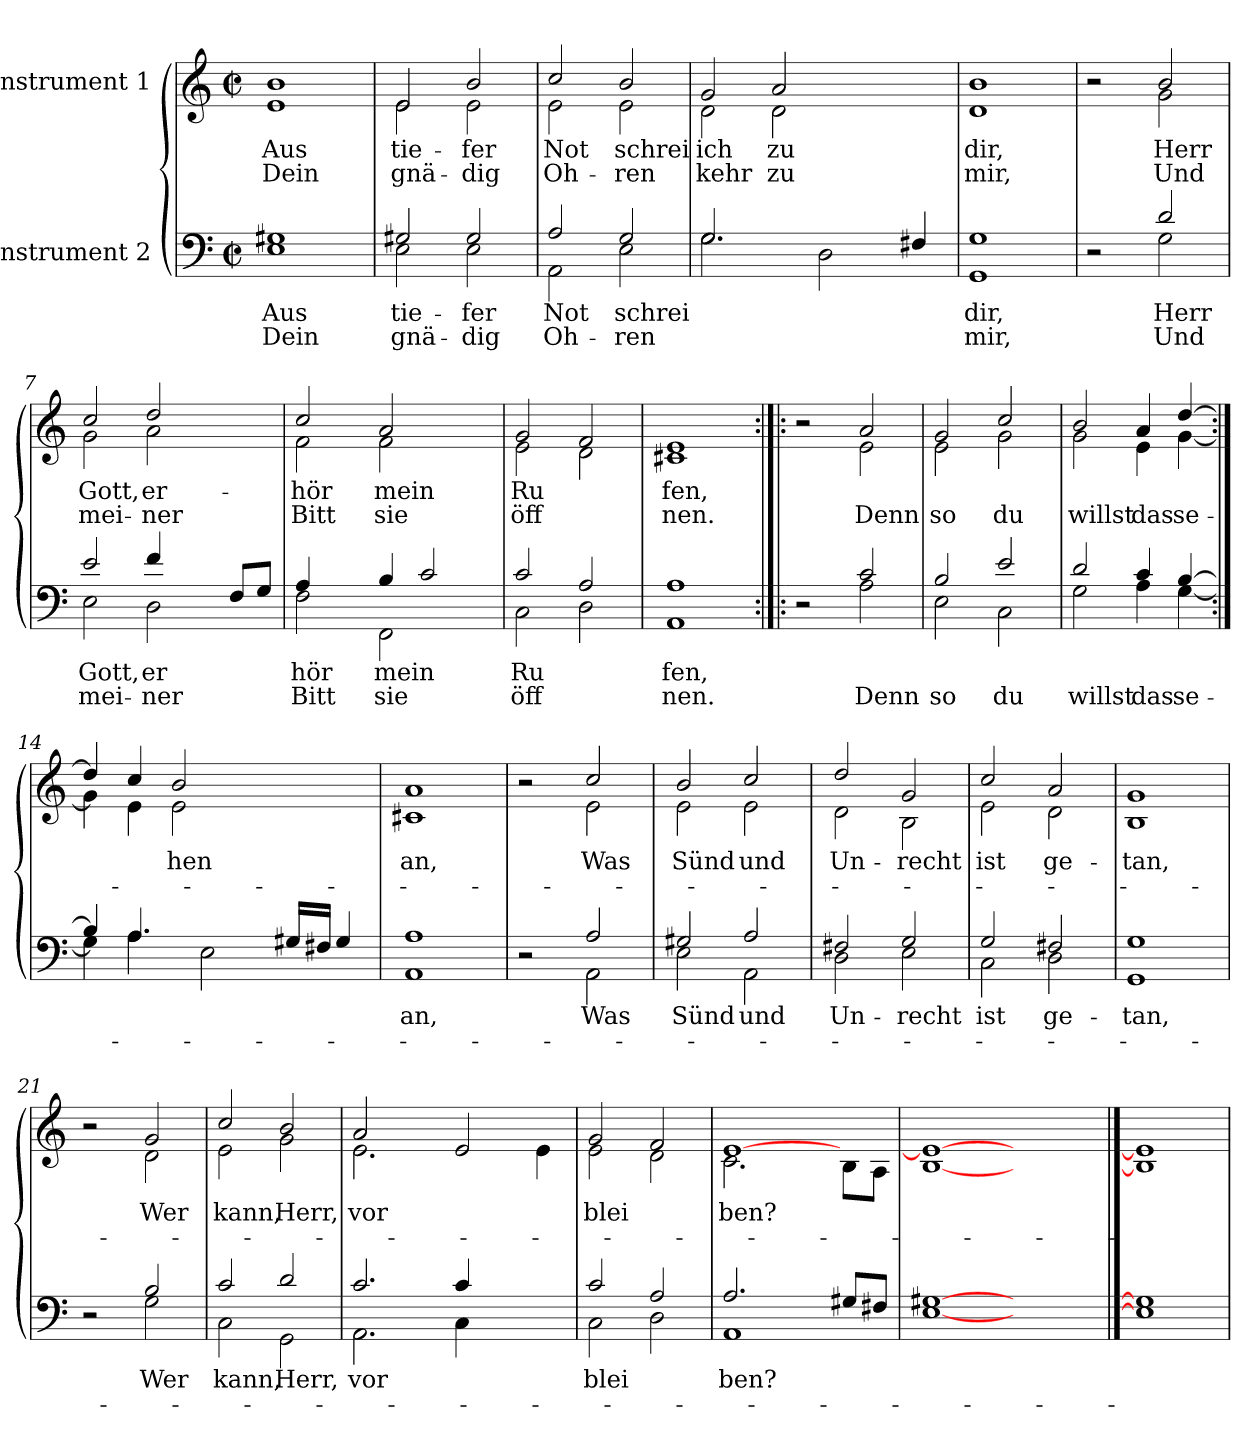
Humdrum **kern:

**kern	**text	**text	**kern	**text	**text
*part2	*part2	*part2	*part1	*part1	*part1
*staff2	*staff2	*staff2	*staff1	*staff1	*staff1
*I"Instrument 2	*	*	*I"Instrument 1	*	*
!!LO:PB:g=z
*stria5	*	*	*stria5	*	*
*clefF4	*	*	*clefG2	*	*
*k[]	*	*	*k[]	*	*
*C:	*	*	*C:	*	*
*M2/2	*	*	*M2/2	*	*
*met(c|)	*	*	*met(c|)	*	*
=1	=1	=1	=1	=1	=1
!	!LO:LY:a:cj	!LO:LY:a:cj	!	!LO:LY:b:cj	!LO:LY:b:cj
1G#X 1E	Aus	Dein	1b 1e	Aus	Dein
=2	=2	=2	=2	=2	=2
*^	*	*	*	*	*
!	!	!LO:LY:a:cj	!LO:LY:a:cj	!	!LO:LY:b:cj	!LO:LY:b:cj
*	*	*	*	*^	*	*
2G#X/	2E\	tie-	-gnä-	2e/	2e\	tie-	-gnä-
!	!	!LO:LY:a:cj	!LO:LY:a:cj	!	!	!LO:LY:b:cj	!LO:LY:b:cj
2G#/	2E\	-fer	dig	2b/	2e\	-fer	dig
=3	=3	=3	=3	=3	=3	=3	=3
!	!	!LO:LY:a:cj	!LO:LY:a:cj	!	!	!LO:LY:b:cj	!LO:LY:b:cj
2A/	2AA\	Not	Oh-	2cc/	2e\	Not	Oh-
!	!	!LO:LY:a:cj	!LO:LY:a:cj	!	!	!LO:LY:b:cj	!LO:LY:b:cj
2G/	2E\	-schrei	ren	2b/	2e\	-schrei	ren
=4	=4	=4	=4	=4	=4	=4	=4
!	!	!	!	!	!	!LO:LY:b:cj	!LO:LY:b:cj
2.G/	2.G\	.	.	2g/	2d\	ich	kehr
!	!	!	!	!	!	!LO:LY:b:cj	!LO:LY:b:cj
.	.	.	.	2a/	2d\	zu	zu
2D\	2.ryy	.	.	.	.	.	.
.	.	.	.	2ryy	2ryy	.	.
!	!	!LO:LY:a:cj	!LO:LY:a:cj	!	!	!	!
4F#X/	.	.	.	.	.	.	.
*v	*v	*	*	*	*	*	*
*	*	*	*v	*v	*	*
=5	=5	=5	=5	=5	=5
!	!LO:LY:a:cj	!LO:LY:a:cj	!	!LO:LY:b:cj	!LO:LY:b:cj
1G 1GG	dir,	mir,	1b 1d	dir,	mir,
=6	=6	=6	=6	=6	=6
*^	*	*	*^	*	*
2r	2ryy	.	.	2r	2ryy	.	.
!	!	!LO:LY:a:cj	!LO:LY:a:cj	!	!	!LO:LY:b:cj	!LO:LY:b:cj
2d/	2G\	Herr	Und	2b/	2g\	Herr	Und
!!LO:LB:g=z	!!
=7	=7	=7	=7	=7	=7	=7	=7
!	!	!LO:LY:a:cj	!LO:LY:a:cj	!	!	!LO:LY:b:cj	!LO:LY:b:cj
2e/	2E\	Gott,	mei-	2cc/	2g\	Gott,	mei-
!	!	!LO:LY:a:cj	!LO:LY:a:cj	!	!	!LO:LY:b:cj	!LO:LY:b:cj
2D\	4f/	-er-	-ner	2dd/	2a\	-er-	-ner
.	2ryy	.	.	.	.	.	.
!	!	!LO:LY:a:cj	!LO:LY:a:cj	!	!	!	!
8F/L	.	-	-	4ryy	4ryy	.	.
!	!	!LO:LY:a:cj	!LO:LY:a:cj	!	!	!	!
8G/J	.	-	-	.	.	.	.
=8	=8	=8	=8	=8	=8	=8	=8
!	!	!LO:LY:a:cj	!LO:LY:a:cj	!	!	!LO:LY:b:cj	!LO:LY:b:cj
2F\	4A/	hör	Bitt	2cc/	2f\	hör	Bitt
.	4ryy	.	.	.	.	.	.
!	!	!LO:LY:a:cj	!LO:LY:a:cj	!	!	!	!
!	!	!LO:LY:a:cj	!LO:LY:a:cj	!	!	!LO:LY:b:cj	!LO:LY:b:cj
4B/	2FF\	mein	sie	2a/	2f\	mein	sie
2c/	.	.	.	.	.	.	.
.	4ryy	.	.	4ryy	4ryy	.	.
=9	=9	=9	=9	=9	=9	=9	=9
!	!	!LO:LY:a:cj	!LO:LY:a:cj	!	!	!LO:LY:b:cj	!LO:LY:b:cj
2c/	2C\	Ru-	-öff-	2g/	2e\	Ru-	-öff-
!	!	!LO:LY:a:cj	!LO:LY:a:cj	!	!	!LO:LY:b:cj	!LO:LY:b:cj
2A/	2D\	--	--	2f/	2d\	--	--
=10	=10	=10	=10	=10	=10	=10	=10
!	!	!LO:LY:a:cj	!LO:LY:a:cj	!	!	!LO:LY:b:cj	!LO:LY:b:cj
*v	*v	*	*	*	*	*	*
*	*	*	*v	*v	*	*
1A 1AA	-fen,	nen.	1e 1c#X	-fen,	nen.
=11:|!|:	=11:|!|:	=11:|!|:	=11:|!|:	=11:|!|:	=11:|!|:
*^	*	*	*^	*	*
2r	2ryy	.	.	2r	2ryy	.	.
!	!	!LO:LY:a:cj	!LO:LY:a:cj	!	!	!LO:LY:b:cj	!LO:LY:b:cj
2c/	2A\	.	Denn	2a/	2e\	.	Denn
=12	=12	=12	=12	=12	=12	=12	=12
!	!	!LO:LY:a:cj	!LO:LY:a:cj	!	!	!LO:LY:b:cj	!LO:LY:b:cj
2B/	2E\	.	so	2g/	2e\	.	so
!	!	!LO:LY:a:cj	!LO:LY:a:cj	!	!	!LO:LY:b:cj	!LO:LY:b:cj
2e/	2C\	.	du	2cc/	2g\	.	du
=13	=13	=13	=13	=13	=13	=13	=13
!	!	!LO:LY:a:cj	!LO:LY:a:cj	!	!	!LO:LY:b:cj	!LO:LY:b:cj
2d/	2G\	.	willst	2b/	2g\	.	willst
!	!	!LO:LY:a:cj	!LO:LY:a:cj	!	!	!LO:LY:b:cj	!LO:LY:b:cj
4c/	4A\	.	das	4a/	4e\	.	das
!	!	!LO:LY:a:cj	!LO:LY:a:cj	!	!	!LO:LY:b:cj	!LO:LY:b:cj
[<4B/	[<4G\	.	se-	[<4dd/	[<4g\	.	se-
!!LO:LB:g=z	!!
=14:|!	=14:|!	=14:|!	=14:|!	=14:|!	=14:|!	=14:|!	=14:|!
!	!	!LO:LY:a:cj	!	!	!	!LO:LY:b:cj	!
4B/]	4G\]	--	.	4dd/]	4g\]	--	.
!	!	!	!	!	!	!LO:LY:b:cj	!
4.A/	4.A\	.	.	4cc/	4e\	--	.
!	!	!	!	!	!	!LO:LY:b:cj	!
.	.	.	.	2b/	2e\	-hen	.
2E\	2..ryy	.	.	.	.	.	.
.	.	.	.	2ryy	2ryy	.	.
!	!	!LO:LY:a:cj	!	!	!	!	!
16G#X/L	.	-	.	.	.	.	.
!	!	!LO:LY:a:cj	!	!	!	!	!
16F#X/J	.	.	.	.	.	.	.
!	!	!LO:LY:a:cj	!	!	!	!	!
4G#/	.	.	.	.	.	.	.
*v	*v	*	*	*	*	*	*
*	*	*	*v	*v	*	*
=15	=15	=15	=15	=15	=15
!	!LO:LY:a:cj	!	!	!LO:LY:b:cj	!
1A 1AA	an,	.	1a 1c#X	an,	.
=16	=16	=16	=16	=16	=16
*^	*	*	*^	*	*
2r	2ryy	.	.	2r	2ryy	.	.
!	!	!LO:LY:a:cj	!	!	!	!LO:LY:b:cj	!
2A/	2AA\	Was	.	2cc/	2e\	Was	.
=17	=17	=17	=17	=17	=17	=17	=17
!	!	!LO:LY:a:cj	!	!	!	!LO:LY:b:cj	!
2G#X/	2E\	Sünd	.	2b/	2e\	Sünd	.
!	!	!LO:LY:a:cj	!	!	!	!LO:LY:b:cj	!
2A/	2AA\	und	.	2cc/	2e\	und	.
=18	=18	=18	=18	=18	=18	=18	=18
!	!	!LO:LY:a:cj	!	!	!	!LO:LY:b:cj	!
2F#X/	2D\	Un-	.	2dd/	2d\	Un-	.
!	!	!LO:LY:a:cj	!	!	!	!LO:LY:b:cj	!
2G/	2E\	-recht	.	2g/	2B\	-recht	.
=19	=19	=19	=19	=19	=19	=19	=19
!	!	!LO:LY:a:cj	!	!	!	!LO:LY:b:cj	!
2G/	2C\	ist	.	2cc/	2e\	ist	.
!	!	!LO:LY:a:cj	!	!	!	!LO:LY:b:cj	!
2F#X/	2D\	ge-	.	2a/	2d\	ge-	.
=20	=20	=20	=20	=20	=20	=20	=20
!	!	!LO:LY:a:cj	!	!	!	!LO:LY:b:cj	!
*v	*v	*	*	*	*	*	*
*	*	*	*v	*v	*	*
1G 1GG	-tan,	.	1g 1B	-tan,	.
!!LO:LB:g=z
=21	=21	=21	=21	=21	=21
*^	*	*	*^	*	*
2r	2ryy	.	.	2r	2ryy	.	.
!	!	!LO:LY:a:cj	!	!	!	!LO:LY:b:cj	!
2B/	2G\	Wer	.	2g/	2d\	Wer	.
=22	=22	=22	=22	=22	=22	=22	=22
!	!	!LO:LY:a:cj	!	!	!	!LO:LY:b:cj	!
2c/	2C\	kann,	.	2cc/	2e\	kann,	.
!	!	!LO:LY:a:cj	!	!	!	!LO:LY:b:cj	!
2d/	2GG\	Herr,	.	2b/	2g\	Herr,	.
=23	=23	=23	=23	=23	=23	=23	=23
!	!	!LO:LY:a:cj	!	!	!	!LO:LY:b:cj	!
2.c/	2.AA\	vor	.	2.e\	2a/	vor	.
.	.	.	.	.	1ryy	.	.
!	!	!LO:LY:a:cj	!	!	!	!	!
4c/	4C\	.	.	2e/	.	.	.
2ryy	2ryy	.	.	.	.	.	.
!	!	!	!	!	!	!LO:LY:b:cj	!
.	.	.	.	4e\	.	.	.
=24	=24	=24	=24	=24	=24	=24	=24
!	!	!LO:LY:a:cj	!	!	!	!LO:LY:b:cj	!
2c/	2C\	blei-	.	2g/	2e\	blei-	.
!	!	!LO:LY:a:cj	!	!	!	!LO:LY:b:cj	!
2A/	2D\	--	.	2f/	2d\	--	.
=25	=25	=25	=25	=25	=25	=25	=25
!	!	!LO:LY:a:cj	!	!	!	!LO:LY:b:cj	!
1AA	2.A/	-ben?	.	[>1e	2.c\	-ben?	.
.	2ryy	.	.	.	2ryy	.	.
!	!	!LO:LY:a:cj	!	!	!	!LO:LY:b:cj	!
8G#X/L	.	.	.	8B\L	.	.	.
!	!	!LO:LY:a:cj	!	!	!	!LO:LY:b:cj	!
8F#X/J	.	.	.	8A\J	.	.	.
*v	*v	*	*	*	*	*	*
*	*	*	*v	*v	*	*
=26	=26	=26	=26	=26	=26
!	!LO:LY:a:cj	!	!	!LO:LY:b:cj	!
[1G#X [1E	.	.	1e_ [1B	.	.
1ryy	.	.	1ryy	.	.
==27	==27	==27	==27	==27	==27
1G#] 1E]	.	.	1e] 1B]	.	.
=	=	=	=	=	=
*-	*-	*-	*-	*-	*-
